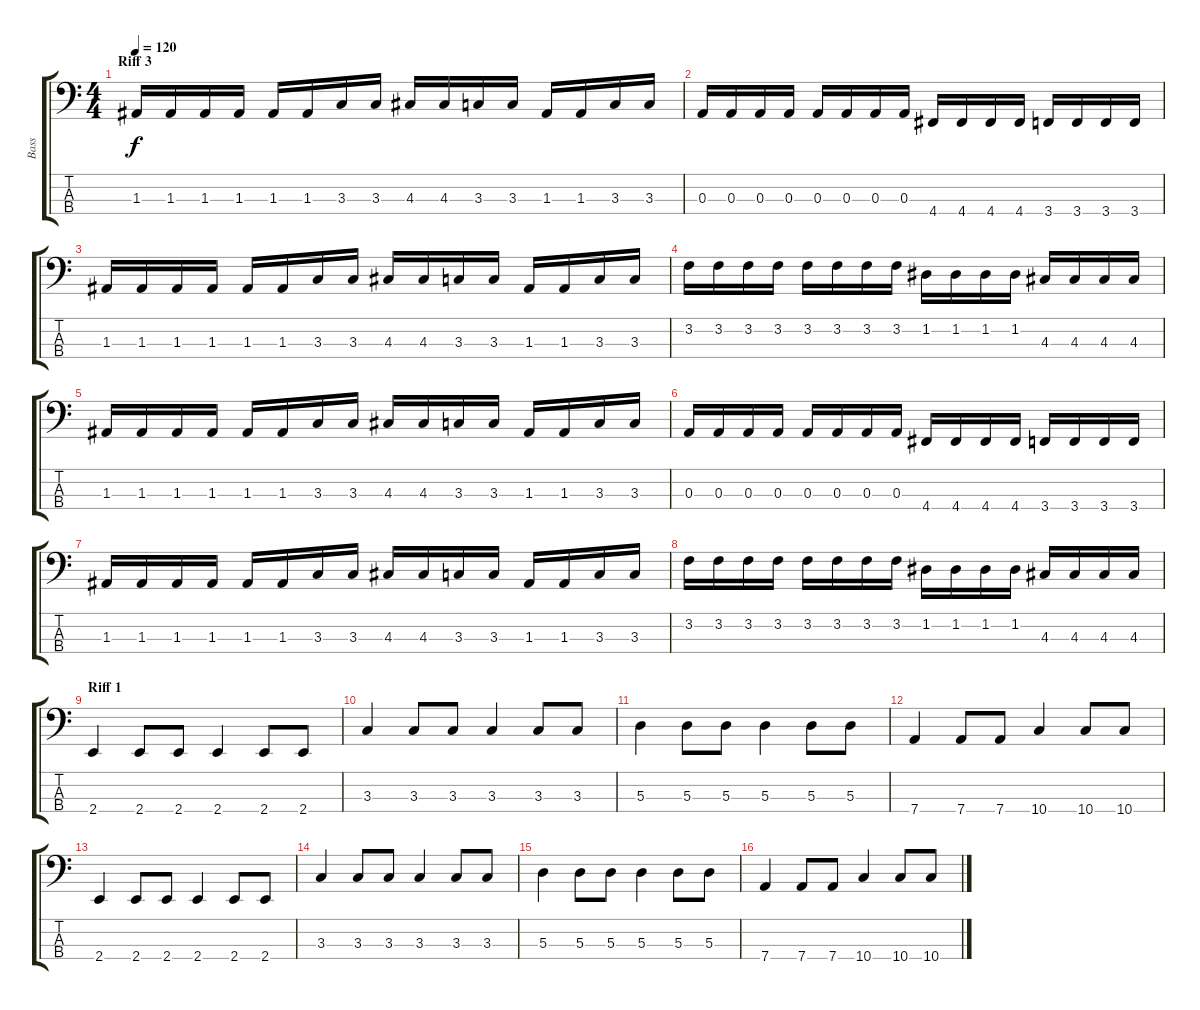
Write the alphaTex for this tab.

\track ("Bass" "Bass") {instrument electricbasspick}
\staff {score tabs}
\tuning (G2 D2 A1 D1) {hide}
\ts (4 4)
\section ("" "Riff 3")
\tempo 120
\clef f4
\ks c
1.3.16{dy f} 1.3.16 1.3.16 1.3.16 1.3.16 1.3.16 3.3.16 3.3.16 4.3.16 4.3.16 3.3.16 3.3.16 1.3.16 1.3.16 3.3.16 3.3.16 |
0.3.16 0.3.16 0.3.16 0.3.16 0.3.16 0.3.16 0.3.16 0.3.16 4.4.16 4.4.16 4.4.16 4.4.16 3.4.16 3.4.16 3.4.16 3.4.16 |
1.3.16 1.3.16 1.3.16 1.3.16 1.3.16 1.3.16 3.3.16 3.3.16 4.3.16 4.3.16 3.3.16 3.3.16 1.3.16 1.3.16 3.3.16 3.3.16 |
3.2.16 3.2.16 3.2.16 3.2.16 3.2.16 3.2.16 3.2.16 3.2.16 1.2.16 1.2.16 1.2.16 1.2.16 4.3.16 4.3.16 4.3.16 4.3.16 |
1.3.16 1.3.16 1.3.16 1.3.16 1.3.16 1.3.16 3.3.16 3.3.16 4.3.16 4.3.16 3.3.16 3.3.16 1.3.16 1.3.16 3.3.16 3.3.16 |
0.3.16 0.3.16 0.3.16 0.3.16 0.3.16 0.3.16 0.3.16 0.3.16 4.4.16 4.4.16 4.4.16 4.4.16 3.4.16 3.4.16 3.4.16 3.4.16 |
1.3.16 1.3.16 1.3.16 1.3.16 1.3.16 1.3.16 3.3.16 3.3.16 4.3.16 4.3.16 3.3.16 3.3.16 1.3.16 1.3.16 3.3.16 3.3.16 |
3.2.16 3.2.16 3.2.16 3.2.16 3.2.16 3.2.16 3.2.16 3.2.16 1.2.16 1.2.16 1.2.16 1.2.16 4.3.16 4.3.16 4.3.16 4.3.16 |
\section ("" "Riff 1")
2.4.4 2.4.8 2.4.8 2.4.4 2.4.8 2.4.8 |
3.3.4 3.3.8 3.3.8 3.3.4 3.3.8 3.3.8 |
5.3.4 5.3.8 5.3.8 5.3.4 5.3.8 5.3.8 |
7.4.4 7.4.8 7.4.8 10.4.4 10.4.8 10.4.8 |
2.4.4 2.4.8 2.4.8 2.4.4 2.4.8 2.4.8 |
3.3.4 3.3.8 3.3.8 3.3.4 3.3.8 3.3.8 |
5.3.4 5.3.8 5.3.8 5.3.4 5.3.8 5.3.8 |
7.4.4 7.4.8 7.4.8 10.4.4 10.4.8 10.4.8
